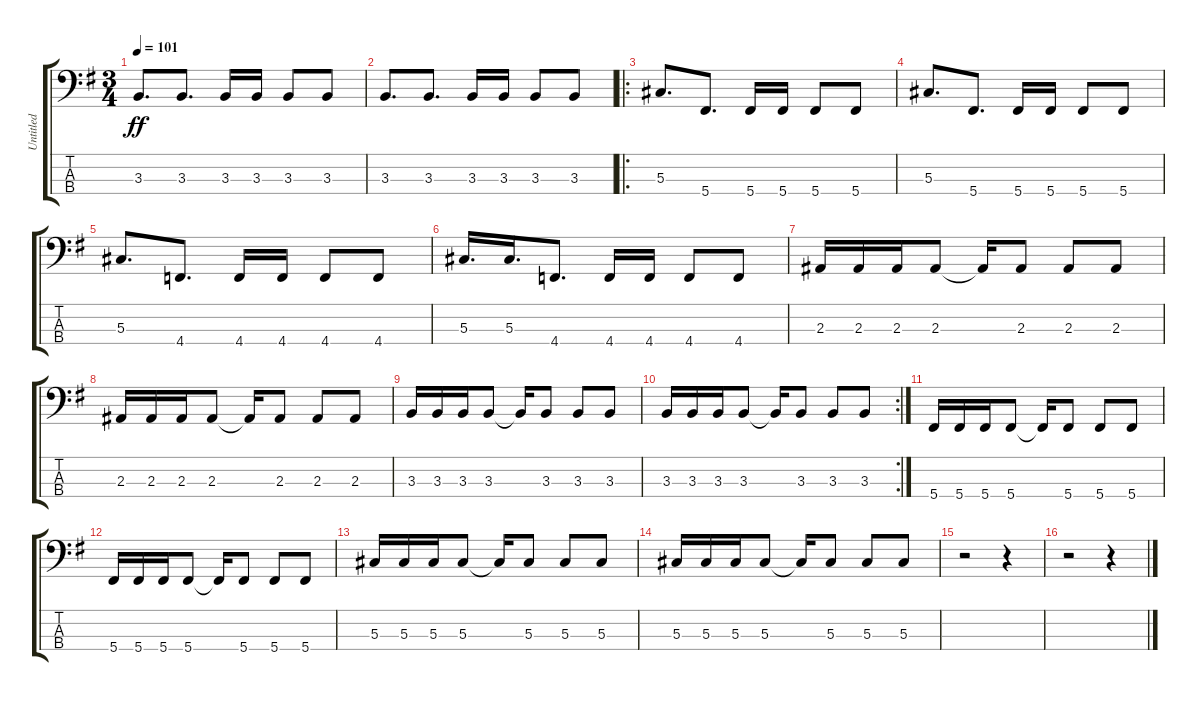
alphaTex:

\track ("Untitled" "Untitled") {instrument electricbassfinger}
\staff {score tabs}
\tuning (Gb2 Db2 Ab1 Db1) {hide}
\ts (3 4)
\tempo 101
\clef f4
\ks g
3.3.8{d dy ff} 3.3.8{d} 3.3.16 3.3.16 3.3.8 3.3.8 |
3.3.8{d} 3.3.8{d} 3.3.16 3.3.16 3.3.8 3.3.8 |
\ro
5.3.8{d} 5.4.8{d} 5.4.16 5.4.16 5.4.8 5.4.8 |
5.3.8{d} 5.4.8{d} 5.4.16 5.4.16 5.4.8 5.4.8 |
5.3.8{d} 4.4.8{d} 4.4.16 4.4.16 4.4.8 4.4.8 |
5.3.16{d} 5.3.16{d} 4.4.8{d} 4.4.16 4.4.16 4.4.8 4.4.8 |
2.3.16 2.3.16 2.3.16 2.3.8 2.3{t}.16 2.3.8 2.3.8 2.3.8 |
2.3.16 2.3.16 2.3.16 2.3.8 2.3{t}.16 2.3.8 2.3.8 2.3.8 |
3.3.16 3.3.16 3.3.16 3.3.8 3.3{t}.16 3.3.8 3.3.8 3.3.8 |
\rc 2
3.3.16 3.3.16 3.3.16 3.3.8 3.3{t}.16 3.3.8 3.3.8 3.3.8 |
5.4.16 5.4.16 5.4.16 5.4.8 5.4{t}.16 5.4.8 5.4.8 5.4.8 |
5.4.16 5.4.16 5.4.16 5.4.8 5.4{t}.16 5.4.8 5.4.8 5.4.8 |
5.3.16 5.3.16 5.3.16 5.3.8 5.3{t}.16 5.3.8 5.3.8 5.3.8 |
5.3.16 5.3.16 5.3.16 5.3.8 5.3{t}.16 5.3.8 5.3.8 5.3.8 |
r.2 r.4 |
r.2 r.4
